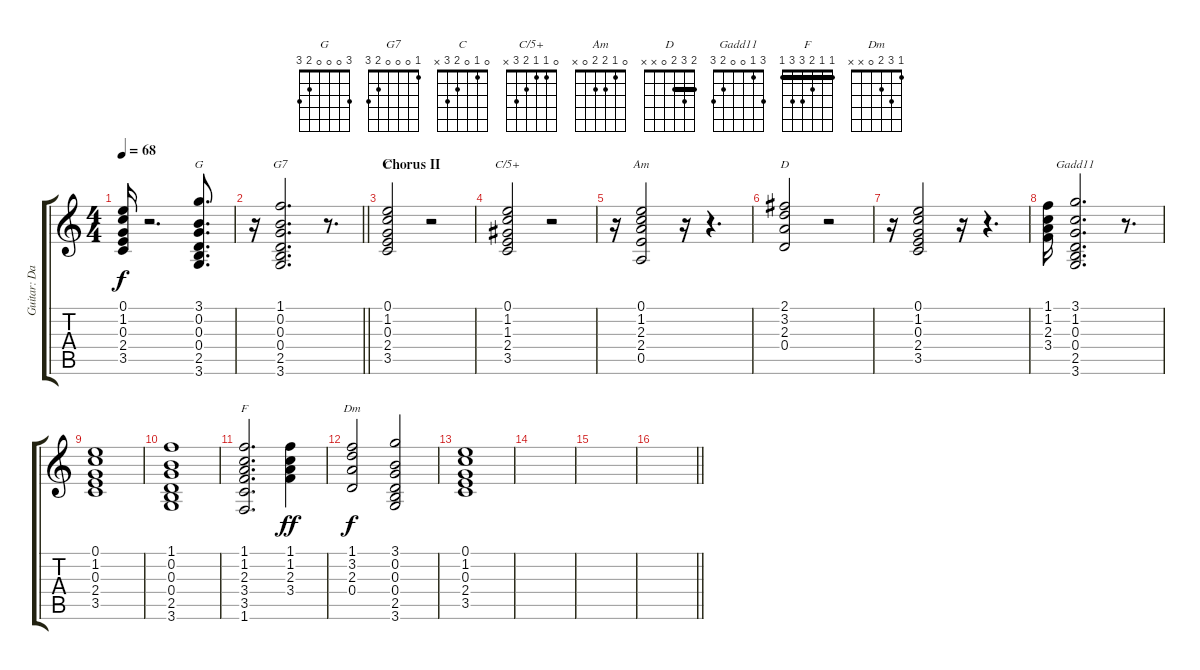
\track ("Guitar: Davey Johnstone" "Guitar: Da") {instrument electricguitarclean}
\staff {score tabs}
\tuning (E4 B3 G3 D3 A2 E2) {hide}
\chord ("G" 3 0 0 0 2 3)
\chord ("G7" 1 0 0 0 2 3)
\chord ("C" 0 1 0 2 3 x)
\chord ("C/5+" 0 1 1 2 3 x)
\chord ("Am" 0 1 2 2 0 x)
\chord ("D" 2 3 2 0 x x) {barre 2}
\chord ("Gadd11" 3 1 0 0 2 3)
\chord ("F" 1 1 2 3 3 1) {barre 1}
\chord ("Dm" 1 3 2 0 x x)
\ts (4 4)
\tempo 68
\clef g2
\ks c
(0.1{t} 1.2{t} 0.3{t} 2.4{t} 3.5{t}).16{dy f} r.2{d} (3.1 0.2 0.3 0.4 2.5 3.6).8{d ch "G"} |
\barLineRight lightlight
r.16 (1.1 0.2 0.3 0.4 2.5 3.6).2{d ch "G7"} r.8{d} |
\section ("" "Chorus II")
(0.1 1.2 0.3 2.4 3.5).2{ch "C"} r.2 |
(0.1 1.2 1.3 2.4 3.5).2{ch "C/5+"} r.2 |
r.16 (0.1 1.2 2.3 2.4 0.5).2{ch "Am"} r.16 r.4{d} |
(2.1 3.2 2.3 0.4).2{ch "D"} r.2 |
r.16 (0.1 1.2 0.3 2.4 3.5).2 r.16 r.4{d} |
(1.1 1.2 2.3 3.4).16 (3.1 1.2 0.3 0.4 2.5 3.6).2{d ch "Gadd11"} r.8{d} |
(0.1 1.2 0.3 2.4 3.5).1 |
(1.1 0.2 0.3 0.4 2.5 3.6).1 |
(1.1 1.2 2.3 3.4 3.5 1.6).2{d ch "F"} (1.1 1.2 2.3 3.4).4{dy ff} |
(1.1 3.2 2.3 0.4).2{ch "Dm" dy f} (3.1 0.2 0.3 0.4 2.5 3.6).2 |
(0.1 1.2 0.3 2.4 3.5).1 |
|
|
\barLineRight lightlight
